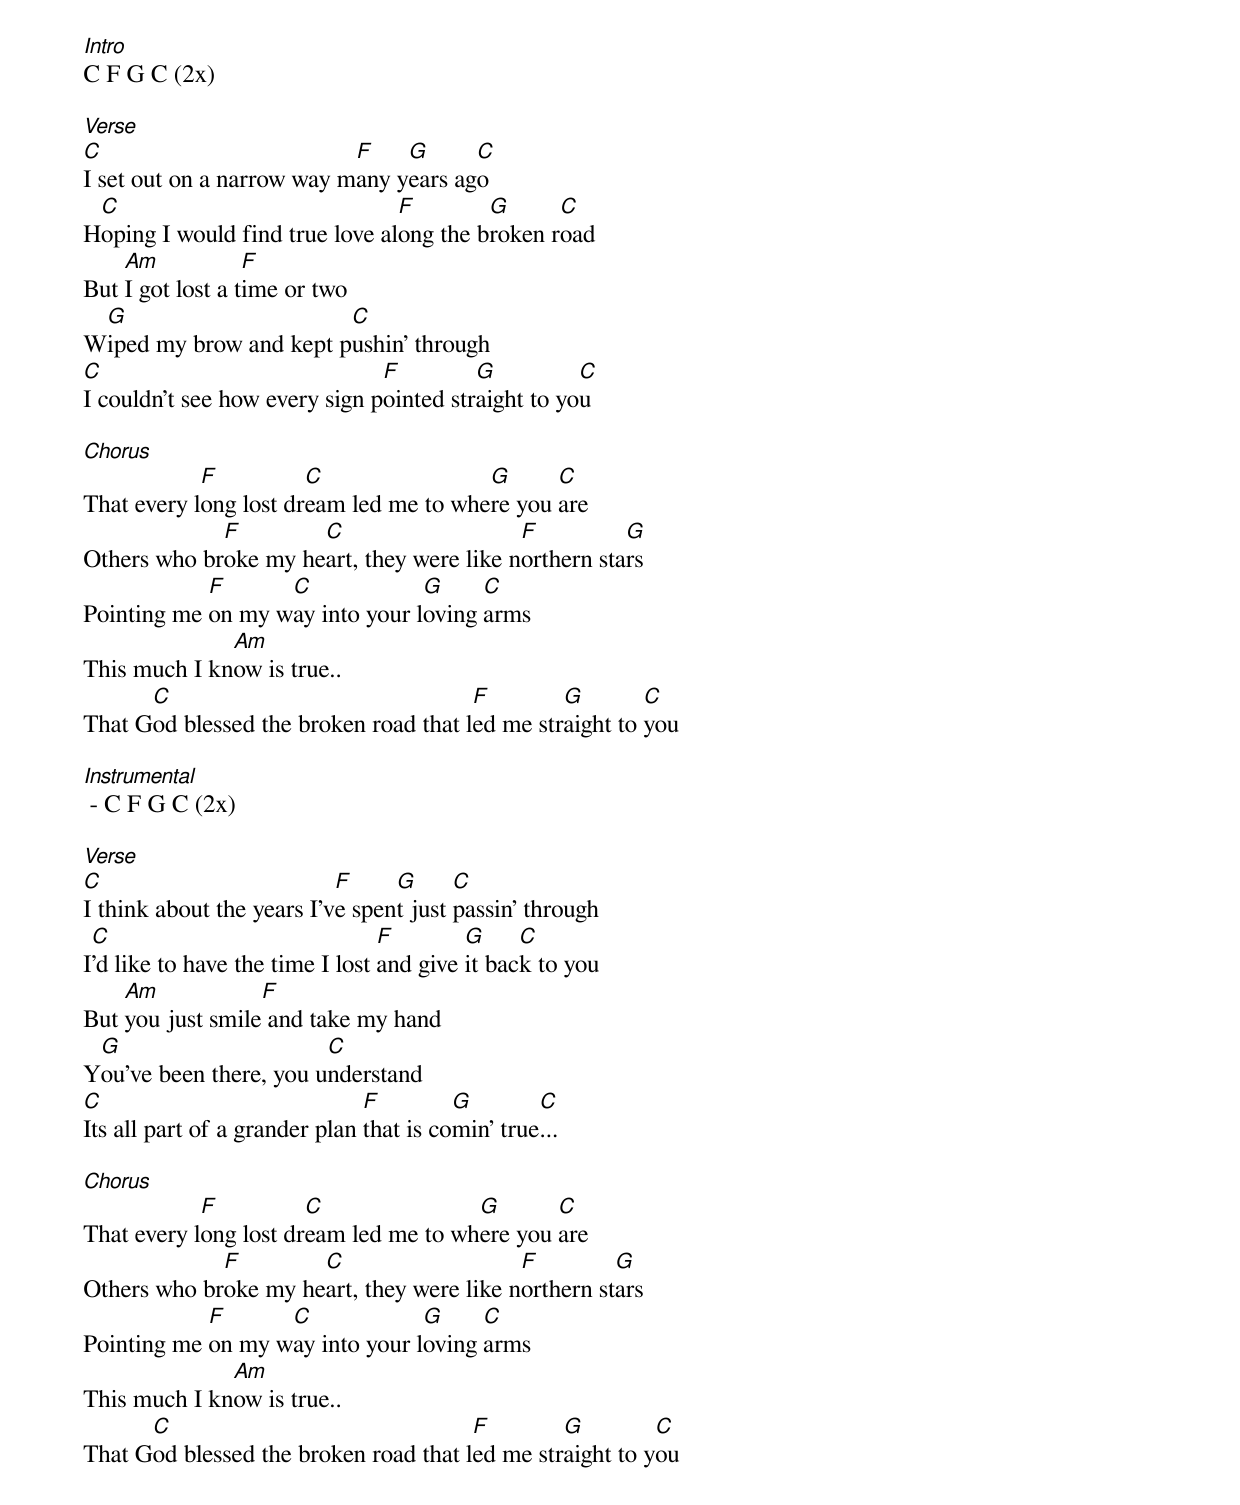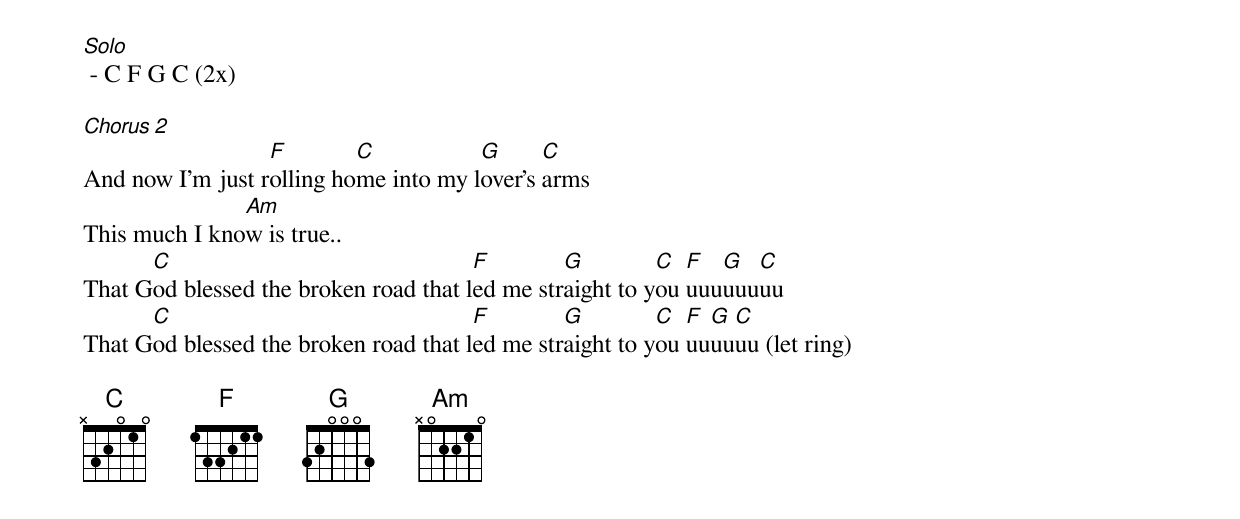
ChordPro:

[Intro]
C F G C (2x)

[Verse]
[C]I set out on a narrow way m[F]any y[G]ears ag[C]o
H[C]oping I would find true love al[F]ong the b[G]roken r[C]oad
But [Am]I got lost a t[F]ime or two
W[G]iped my brow and kept p[C]ushin' through
[C]I couldn't see how every sign p[F]ointed str[G]aight to yo[C]u

[Chorus]
That every l[F]ong lost dr[C]eam led me to whe[G]re you [C]are
Others who br[F]oke my he[C]art, they were like n[F]orthern sta[G]rs
Pointing me [F]on my w[C]ay into your l[G]oving [C]arms
This much I kn[Am]ow is true..
That G[C]od blessed the broken road that l[F]ed me str[G]aight to [C]you

[Instrumental] - C F G C (2x)

[Verse]
[C]I think about the years I'v[F]e spen[G]t just [C]passin' through
I[C]'d like to have the time I lost [F]and give [G]it bac[C]k to you
But [Am]you just smile[F] and take my hand
Y[G]ou've been there, you u[C]nderstand
[C]Its all part of a grander plan [F]that is co[G]min' true[C]...

[Chorus]
That every l[F]ong lost dr[C]eam led me to wh[G]ere you [C]are
Others who br[F]oke my he[C]art, they were like n[F]orthern st[G]ars
Pointing me [F]on my w[C]ay into your l[G]oving [C]arms
This much I kn[Am]ow is true..
That G[C]od blessed the broken road that l[F]ed me str[G]aight to y[C]ou

[Solo] - C F G C (2x)

[Chorus 2]
And now I'm just r[F]olling ho[C]me into my l[G]over's [C]arms
This much I kno[Am]w is true..
That G[C]od blessed the broken road that l[F]ed me str[G]aight to y[C]ou [F]uuu[G]uuu[C]uu
That G[C]od blessed the broken road that l[F]ed me str[G]aight to y[C]ou [F]uu[G]uu[C]uu (let ring)

{% include music-notes.html %}
